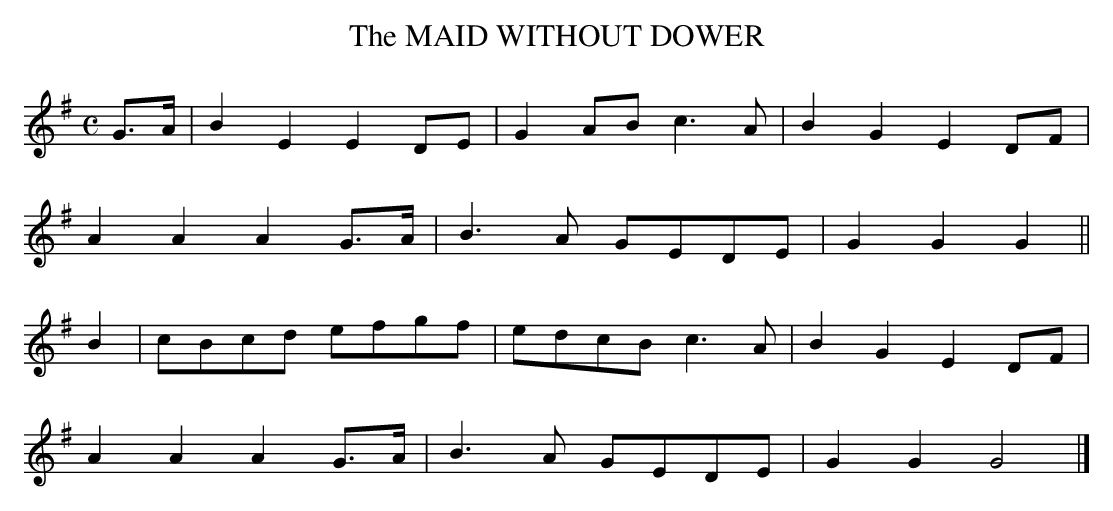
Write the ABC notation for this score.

X:1
T:MAID WITHOUT DOWER, The
Y:"slow"
M:C
L:1/8
K:G
G>A|B2E2 E2DE|G2AB c3A|B2G2 E2DF|
A2A2 A2G>A|B3A GEDE|G2G2G2||
B2|cBcd efgf|edcB c3A|B2G2 E2DF|
A2A2 A2G>A|B3A GEDE|G2G2G4|]
